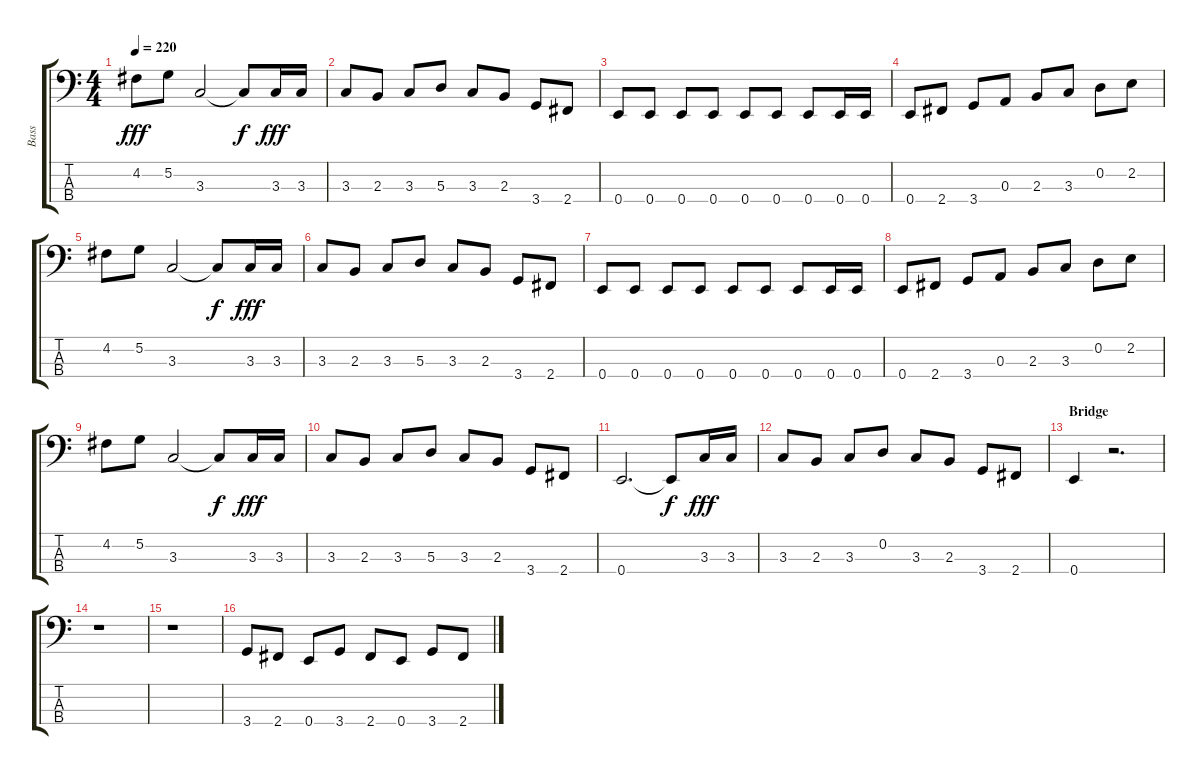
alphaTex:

\track ("Bass" "Bass") {instrument electricbassfinger}
\staff {score tabs}
\tuning (G2 D2 A1 E1) {hide}
\ts (4 4)
\tempo 220
\clef f4
\ks c
4.2.8{dy fff} 5.2.8 3.3.2 3.3{t}.8{dy f} 3.3.16{dy fff} 3.3.16 |
3.3.8 2.3.8 3.3.8 5.3.8 3.3.8 2.3.8 3.4.8 2.4.8 |
0.4.8 0.4.8 0.4.8 0.4.8 0.4.8 0.4.8 0.4.8 0.4.16 0.4.16 |
0.4.8 2.4.8 3.4.8 0.3.8 2.3.8 3.3.8 0.2.8 2.2.8 |
4.2.8 5.2.8 3.3.2 3.3{t}.8{dy f} 3.3.16{dy fff} 3.3.16 |
3.3.8 2.3.8 3.3.8 5.3.8 3.3.8 2.3.8 3.4.8 2.4.8 |
0.4.8 0.4.8 0.4.8 0.4.8 0.4.8 0.4.8 0.4.8 0.4.16 0.4.16 |
0.4.8 2.4.8 3.4.8 0.3.8 2.3.8 3.3.8 0.2.8 2.2.8 |
4.2.8 5.2.8 3.3.2 3.3{t}.8{dy f} 3.3.16{dy fff} 3.3.16 |
3.3.8 2.3.8 3.3.8 5.3.8 3.3.8 2.3.8 3.4.8 2.4.8 |
0.4.2{d} 0.4{t}.8{dy f} 3.3.16{dy fff} 3.3.16 |
3.3.8 2.3.8 3.3.8 0.2.8 3.3.8 2.3.8 3.4.8 2.4.8 |
\section ("" "Bridge")
0.4.4 r.2{d} |
r.1 |
r.1 |
3.4.8 2.4.8 0.4.8 3.4.8 2.4.8 0.4.8 3.4.8 2.4.8
